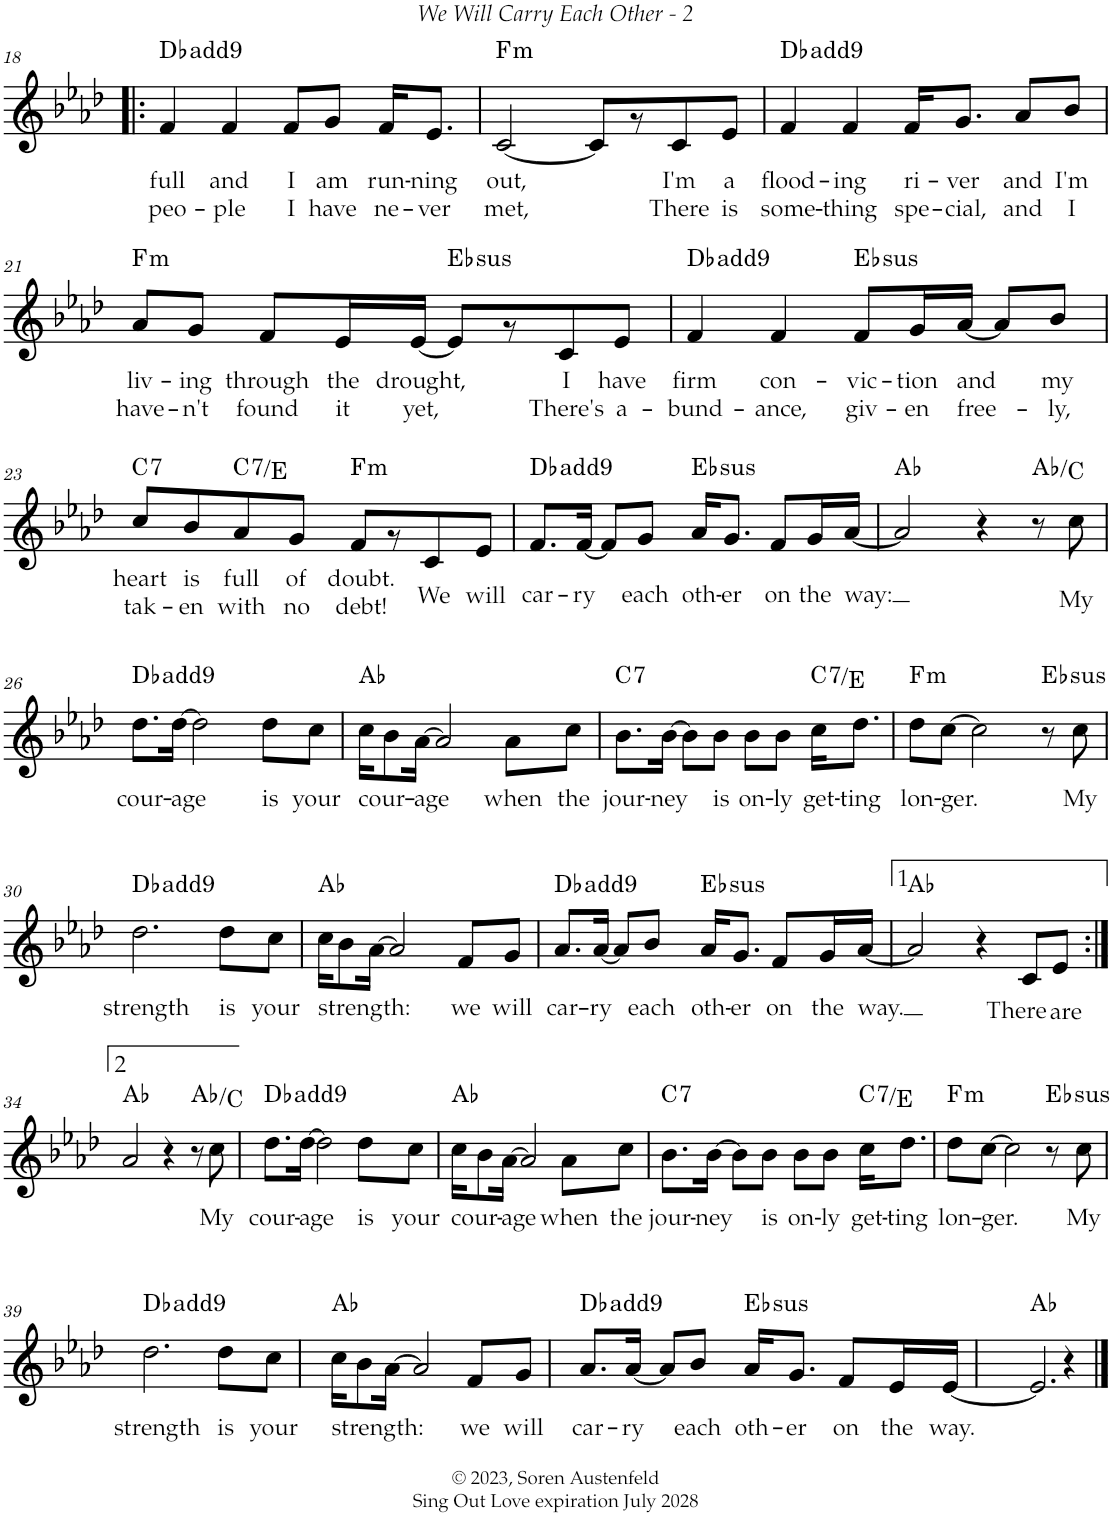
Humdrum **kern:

**kern	**text	**text	**text	**harte
*part1	*part1	*part1	*part1	*part1
*staff1	*staff1	*staff1	*staff1	*
*I"Violin	*	*	*	*
*I'Vln.	*	*	*	*
!!LO:PB:g=z
*clefG2	*	*	*	*
*k[b-e-a-d-]	*	*	*	*
*A-:	*	*	*	*
*M4/4	*	*	*	*
=18!|:	=18!|:	=18!|:	=18!|:	=18!|:
!	!LO:LY:b	!LO:LY:b	!	!
4f/	full	peo-	.	Db:maj(9)
!	!LO:LY:b	!LO:LY:b	!	!
4f/	and	-ple	.	.
!	!LO:LY:b	!LO:LY:b	!	!
8f/L	I	I	.	.
!	!LO:LY:b	!LO:LY:b	!	!
8g/J	am	have	.	.
!	!LO:LY:b	!LO:LY:b	!	!
16f/KL	run-	ne-	.	.
!	!LO:LY:b	!LO:LY:b	!	!
8.e-/J	-ning	-ver	.	.
=19	=19	=19	=19	=19
!	!LO:LY:b	!LO:LY:b	!	!LO:H:kt=m
[2c/	out,	met,	.	F:min
8c/L]	.	.	.	.
8r	.	.	.	.
!	!LO:LY:b	!LO:LY:b	!	!
8c/	I'm	There	.	.
!	!LO:LY:b	!LO:LY:b	!	!
8e-/J	a	is	.	.
=20	=20	=20	=20	=20
!	!LO:LY:b	!LO:LY:b	!	!
4f/	flood-	some-	.	Db:maj(9)
!	!LO:LY:b	!LO:LY:b	!	!
4f/	-ing	-thing	.	.
!	!LO:LY:b	!LO:LY:b	!	!
16f/KL	ri-	spe-	.	.
!	!LO:LY:b	!LO:LY:b	!	!
8.g/J	-ver	-cial,	.	.
!	!LO:LY:b	!LO:LY:b	!	!
8a-/L	and	and	.	.
!	!LO:LY:b	!LO:LY:b	!	!
8b-/J	I'm	I	.	.
!!LO:LB:g=z
=21	=21	=21	=21	=21
!	!LO:LY:b	!LO:LY:b	!	!LO:H:kt=m
8a-/L	liv-	have-	.	F:min
!	!LO:LY:b	!LO:LY:b	!	!
8g/J	-ing	-n't	.	.
!	!LO:LY:b	!LO:LY:b	!	!
8f/L	through	found	.	.
!	!LO:LY:b	!LO:LY:b	!	!
16e-/L	the	it	.	.
!	!LO:LY:b	!LO:LY:b	!	!
[16e-/JJ	drought,	yet,	.	.
!	!	!	!	!LO:H:kt=sus
8e-/L]	.	.	.	Eb:sus4
8r	.	.	.	.
!	!LO:LY:b	!LO:LY:b	!	!
8c/	I	There's	.	.
!	!LO:LY:b	!LO:LY:b	!	!
8e-/J	have	a-	.	.
=22	=22	=22	=22	=22
!	!LO:LY:b	!LO:LY:b	!	!
4f/	firm	-bund-	.	Db:maj(9)
!	!LO:LY:b	!LO:LY:b	!	!
4f/	con-	-ance,	.	.
!	!LO:LY:b	!LO:LY:b	!	!LO:H:kt=sus
8f/L	-vic-	giv-	.	Eb:sus4
!	!LO:LY:b	!LO:LY:b	!	!
16g/L	-tion	-en	.	.
!	!LO:LY:b	!LO:LY:b	!	!
[16a-/JJ	and	free-	.	.
8a-/L]	.	.	.	.
!	!LO:LY:b	!LO:LY:b	!	!
8b-/J	my	-ly,	.	.
!!LO:LB:g=z
=23	=23	=23	=23	=23
!	!LO:LY:b	!LO:LY:b	!	!LO:H:kt=7
8cc/L	heart	tak-	.	C:7
!	!LO:LY:b	!LO:LY:b	!	!
8b-/	is	-en	.	.
!	!LO:LY:b	!LO:LY:b	!	!LO:H:kt=7
8a-/	full	with	.	C:7/3
!	!LO:LY:b	!LO:LY:b	!	!
8g/J	of	no	.	.
!	!LO:LY:b	!LO:LY:b	!	!LO:H:kt=m
8f/L	doubt.	debt!	.	F:min
8r	.	.	.	.
!	!	!	!LO:LY:b	!
8c/	.	.	We	.
!	!	!	!LO:LY:b	!
8e-/J	.	.	will	.
=24	=24	=24	=24	=24
!	!	!	!LO:LY:b	!
8.f/L	.	.	car-	Db:maj(9)
!	!	!	!LO:LY:b	!
[16f/Jk	.	.	-ry	.
8f/L]	.	.	.	.
!	!	!	!LO:LY:b	!
8g/J	.	.	each	.
!	!	!	!LO:LY:b	!LO:H:kt=sus
16a-/KL	.	.	oth-	Eb:sus4
!	!	!	!LO:LY:b	!
8.g/J	.	.	-er	.
!	!	!	!LO:LY:b	!
8f/L	.	.	on	.
!	!	!	!LO:LY:b	!
16g/L	.	.	the	.
!	!	!	!LO:LY:b	!
[16a-/JJ	.	.	way:	.
=25	=25	=25	=25	=25
2a-/]	.	.	.	Ab:maj
4r	.	.	.	.
8r	.	.	.	Ab:maj/3
!	!LO:LY:b	!	!	!
8cc\	My	.	.	.
!!LO:LB:g=z
=26	=26	=26	=26	=26
!	!LO:LY:b	!	!	!
8.dd-\L	cour-	.	.	Db:maj(9)
!	!LO:LY:b	!	!	!
[16dd-\Jk	-age	.	.	.
2dd-\]	.	.	.	.
!	!LO:LY:b	!	!	!
8dd-\L	is	.	.	.
!	!LO:LY:b	!	!	!
8cc\J	your	.	.	.
=27	=27	=27	=27	=27
!	!LO:LY:b	!	!	!
16cc\KL	cour-	.	.	Ab:maj
8b-\	.	.	.	.
!	!LO:LY:b	!	!	!
[16a-\Jk	-age	.	.	.
2a-/]	.	.	.	.
!	!LO:LY:b	!	!	!
8a-\L	when	.	.	.
!	!LO:LY:b	!	!	!
8cc\J	the	.	.	.
=28	=28	=28	=28	=28
!	!LO:LY:b	!	!	!LO:H:kt=7
8.b-\L	jour-	.	.	C:7
!	!LO:LY:b	!	!	!
[16b-\Jk	-ney	.	.	.
8b-\L]	.	.	.	.
!	!LO:LY:b	!	!	!
8b-\J	is	.	.	.
!	!LO:LY:b	!	!	!
8b-\L	on-	.	.	.
!	!LO:LY:b	!	!	!
8b-\J	-ly	.	.	.
!	!LO:LY:b	!	!	!LO:H:kt=7
16cc\KL	get-	.	.	C:7/3
!	!LO:LY:b	!	!	!
8.dd-\J	-ting	.	.	.
=29	=29	=29	=29	=29
!	!LO:LY:b	!	!	!LO:H:kt=m
8dd-\L	lon-	.	.	F:min
!	!LO:LY:b	!	!	!
[8cc\J	-ger.	.	.	.
2cc\]	.	.	.	.
!	!	!	!	!LO:H:kt=sus
8r	.	.	.	Eb:sus4
!	!LO:LY:b	!	!	!
8cc\	My	.	.	.
!!LO:LB:g=z
=30	=30	=30	=30	=30
!	!LO:LY:b	!	!	!
2.dd-\	strength	.	.	Db:maj(9)
!	!LO:LY:b	!	!	!
8dd-\L	is	.	.	.
!	!LO:LY:b	!	!	!
8cc\J	your	.	.	.
=31	=31	=31	=31	=31
!	!LO:LY:b	!	!	!
16cc\KL	strength:	.	.	Ab:maj
8b-\	.	.	.	.
[16a-\Jk	.	.	.	.
2a-/]	.	.	.	.
!	!LO:LY:b	!	!	!
8f/L	we	.	.	.
!	!LO:LY:b	!	!	!
8g/J	will	.	.	.
=32	=32	=32	=32	=32
!	!LO:LY:b	!	!	!
8.a-/L	car-	.	.	Db:maj(9)
!	!LO:LY:b	!	!	!
[16a-/Jk	-ry	.	.	.
8a-/L]	.	.	.	.
!	!LO:LY:b	!	!	!
8b-/J	each	.	.	.
!	!LO:LY:b	!	!	!LO:H:kt=sus
16a-/KL	oth-	.	.	Eb:sus4
!	!LO:LY:b	!	!	!
8.g/J	-er	.	.	.
!	!LO:LY:b	!	!	!
8f/L	on	.	.	.
!	!LO:LY:b	!	!	!
16g/L	the	.	.	.
!	!LO:LY:b	!	!	!
[16a-/JJ	way.	.	.	.
=33	=33	=33	=33	=33
2a-/]	.	.	.	Ab:maj
4r	.	.	.	.
!	!	!	!LO:LY:b	!
8c/L	.	.	There	.
!	!	!	!LO:LY:b	!
8e-/J	.	.	are	.
!!LO:LB:g=z
=34:|!	=34:|!	=34:|!	=34:|!	=34:|!
2a-/	.	.	.	Ab:maj
4r	.	.	.	.
8r	.	.	.	Ab:maj/3
!	!LO:LY:b	!	!	!
8cc\	My	.	.	.
=35	=35	=35	=35	=35
!	!LO:LY:b	!	!	!
8.dd-\L	cour-	.	.	Db:maj(9)
!	!LO:LY:b	!	!	!
[16dd-\Jk	-age	.	.	.
2dd-\]	.	.	.	.
!	!LO:LY:b	!	!	!
8dd-\L	is	.	.	.
!	!LO:LY:b	!	!	!
8cc\J	your	.	.	.
=36	=36	=36	=36	=36
!	!LO:LY:b	!	!	!
16cc\KL	cour-	.	.	Ab:maj
8b-\	.	.	.	.
!	!LO:LY:b	!	!	!
[16a-\Jk	-age	.	.	.
2a-/]	.	.	.	.
!	!LO:LY:b	!	!	!
8a-\L	when	.	.	.
!	!LO:LY:b	!	!	!
8cc\J	the	.	.	.
=37	=37	=37	=37	=37
!	!LO:LY:b	!	!	!LO:H:kt=7
8.b-\L	jour-	.	.	C:7
!	!LO:LY:b	!	!	!
[16b-\Jk	-ney	.	.	.
8b-\L]	.	.	.	.
!	!LO:LY:b	!	!	!
8b-\J	is	.	.	.
!	!LO:LY:b	!	!	!
8b-\L	on-	.	.	.
!	!LO:LY:b	!	!	!
8b-\J	-ly	.	.	.
!	!LO:LY:b	!	!	!LO:H:kt=7
16cc\KL	get-	.	.	C:7/3
!	!LO:LY:b	!	!	!
8.dd-\J	-ting	.	.	.
=38	=38	=38	=38	=38
!	!LO:LY:b	!	!	!LO:H:kt=m
8dd-\L	lon-	.	.	F:min
!	!LO:LY:b	!	!	!
[8cc\J	-ger.	.	.	.
2cc\]	.	.	.	.
!	!	!	!	!LO:H:kt=sus
8r	.	.	.	Eb:sus4
!	!LO:LY:b	!	!	!
8cc\	My	.	.	.
!!LO:LB:g=z
=39	=39	=39	=39	=39
!	!LO:LY:b	!	!	!
2.dd-\	strength	.	.	Db:maj(9)
!	!LO:LY:b	!	!	!
8dd-\L	is	.	.	.
!	!LO:LY:b	!	!	!
8cc\J	your	.	.	.
=40	=40	=40	=40	=40
!	!LO:LY:b	!	!	!
16cc\KL	strength:	.	.	Ab:maj
8b-\	.	.	.	.
[16a-\Jk	.	.	.	.
2a-/]	.	.	.	.
!	!LO:LY:b	!	!	!
8f/L	we	.	.	.
!	!LO:LY:b	!	!	!
8g/J	will	.	.	.
=41	=41	=41	=41	=41
!	!LO:LY:b	!	!	!
8.a-/L	car-	.	.	Db:maj(9)
!	!LO:LY:b	!	!	!
[16a-/Jk	-ry	.	.	.
8a-/L]	.	.	.	.
!	!LO:LY:b	!	!	!
8b-/J	each	.	.	.
!	!LO:LY:b	!	!	!LO:H:kt=sus
16a-/KL	oth-	.	.	Eb:sus4
!	!LO:LY:b	!	!	!
8.g/J	-er	.	.	.
!	!LO:LY:b	!	!	!
8f/L	on	.	.	.
!	!LO:LY:b	!	!	!
16e-/L	the	.	.	.
!	!LO:LY:b	!	!	!
[16e-/JJ	way.	.	.	.
=42	=42	=42	=42	=42
2.e-/]	.	.	.	Ab:maj
4r	.	.	.	.
==	==	==	==	==
*-	*-	*-	*-	*-
